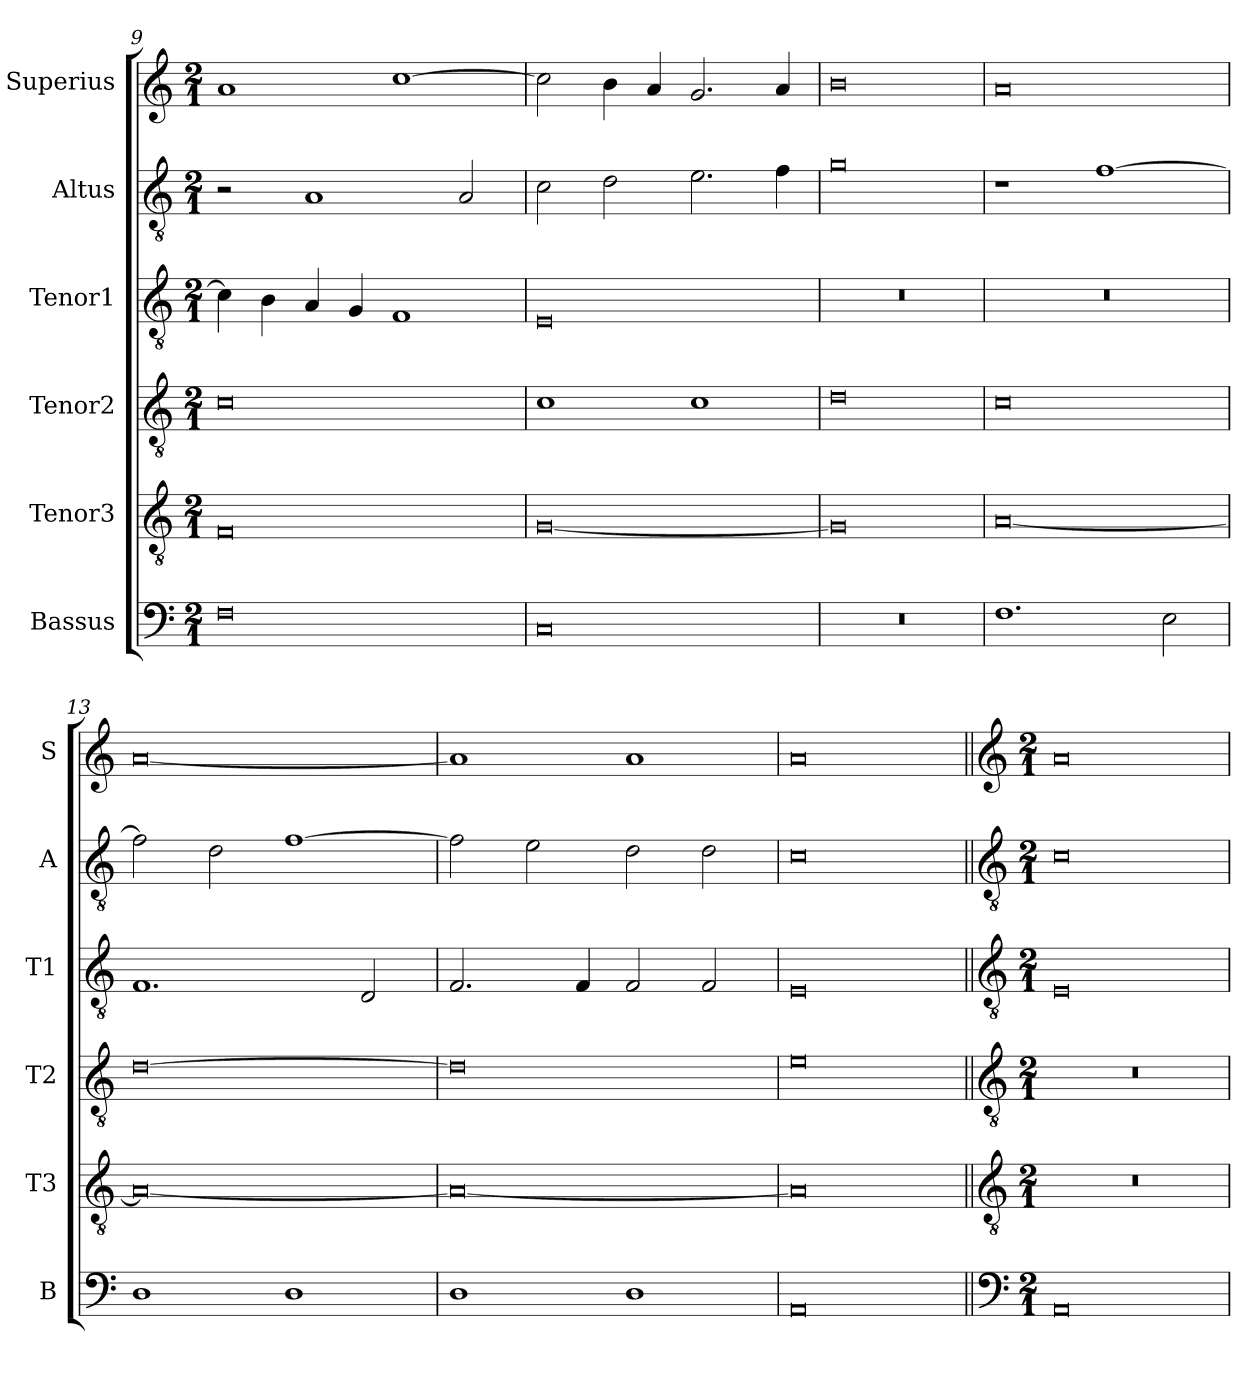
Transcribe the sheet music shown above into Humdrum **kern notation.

**kern	**kern	**kern	**kern	**kern	**kern
*part6	*part5	*part4	*part3	*part2	*part1
*staff6	*staff5	*staff4	*staff3	*staff2	*staff1
*I"Bassus	*I"Tenor3	*I"Tenor2	*I"Tenor1	*I"Altus	*I"Superius
*I'B	*I'T3	*I'T2	*I'T1	*I'A	*I'S
*clefF4	*clefGv2	*clefGv2	*clefGv2	*clefGv2	*clefG2
*k[]	*k[]	*k[]	*k[]	*k[]	*k[]
*M2/1	*M2/1	*M2/1	*M2/1	*M2/1	*M2/1
=9	=9	=9	=9	=9	=9
0F	0F	0c	4c\]	2r	1a
.	.	.	4B\	.	.
.	.	.	4A/	1A	.
.	.	.	4G/	.	.
.	.	.	1F	.	[1cc
.	.	.	.	2A/	.
=10	=10	=10	=10	=10	=10
0C	[0G	1c	0E	2c\	2cc\]
.	.	.	.	2d\	4b\
.	.	.	.	.	4a/
.	.	1c	.	2.e\	2.g/
.	.	.	.	4f\	4a/
=11	=11	=11	=11	=11	=11
0r	0G]	0d	0r	0g	0b
=12	=12	=12	=12	=12	=12
1.F	[0A	0c	0r	1r	0a
.	.	.	.	[1f	.
2E\	.	.	.	.	.
=13	=13	=13	=13	=13	=13
1D	0A_	[0d	1.F	2f\]	[0a
.	.	.	.	2d\	.
1D	.	.	.	[1f	.
.	.	.	2D/	.	.
=14	=14	=14	=14	=14	=14
1D	0A_	0d]	2.F/	2f\]	1a]
.	.	.	.	2e\	.
.	.	.	4F/	.	.
1D	.	.	2F/	2d\	1a
.	.	.	2F/	2d\	.
=15	=15	=15	=15	=15	=15
0AA	0A]	0e	0E	0c	0a
!!LO:LB:g=z
=16||	=16||	=16||	=16||	=16||	=16||
*clefF4	*clefGv2	*clefGv2	*clefGv2	*clefGv2	*clefG2
*k[]	*k[]	*k[]	*k[]	*k[]	*k[]
*M2/1	*M2/1	*M2/1	*M2/1	*M2/1	*M2/1
0AA	0r	0r	0E	0c	0a
=	=	=	=	=	=
*-	*-	*-	*-	*-	*-
